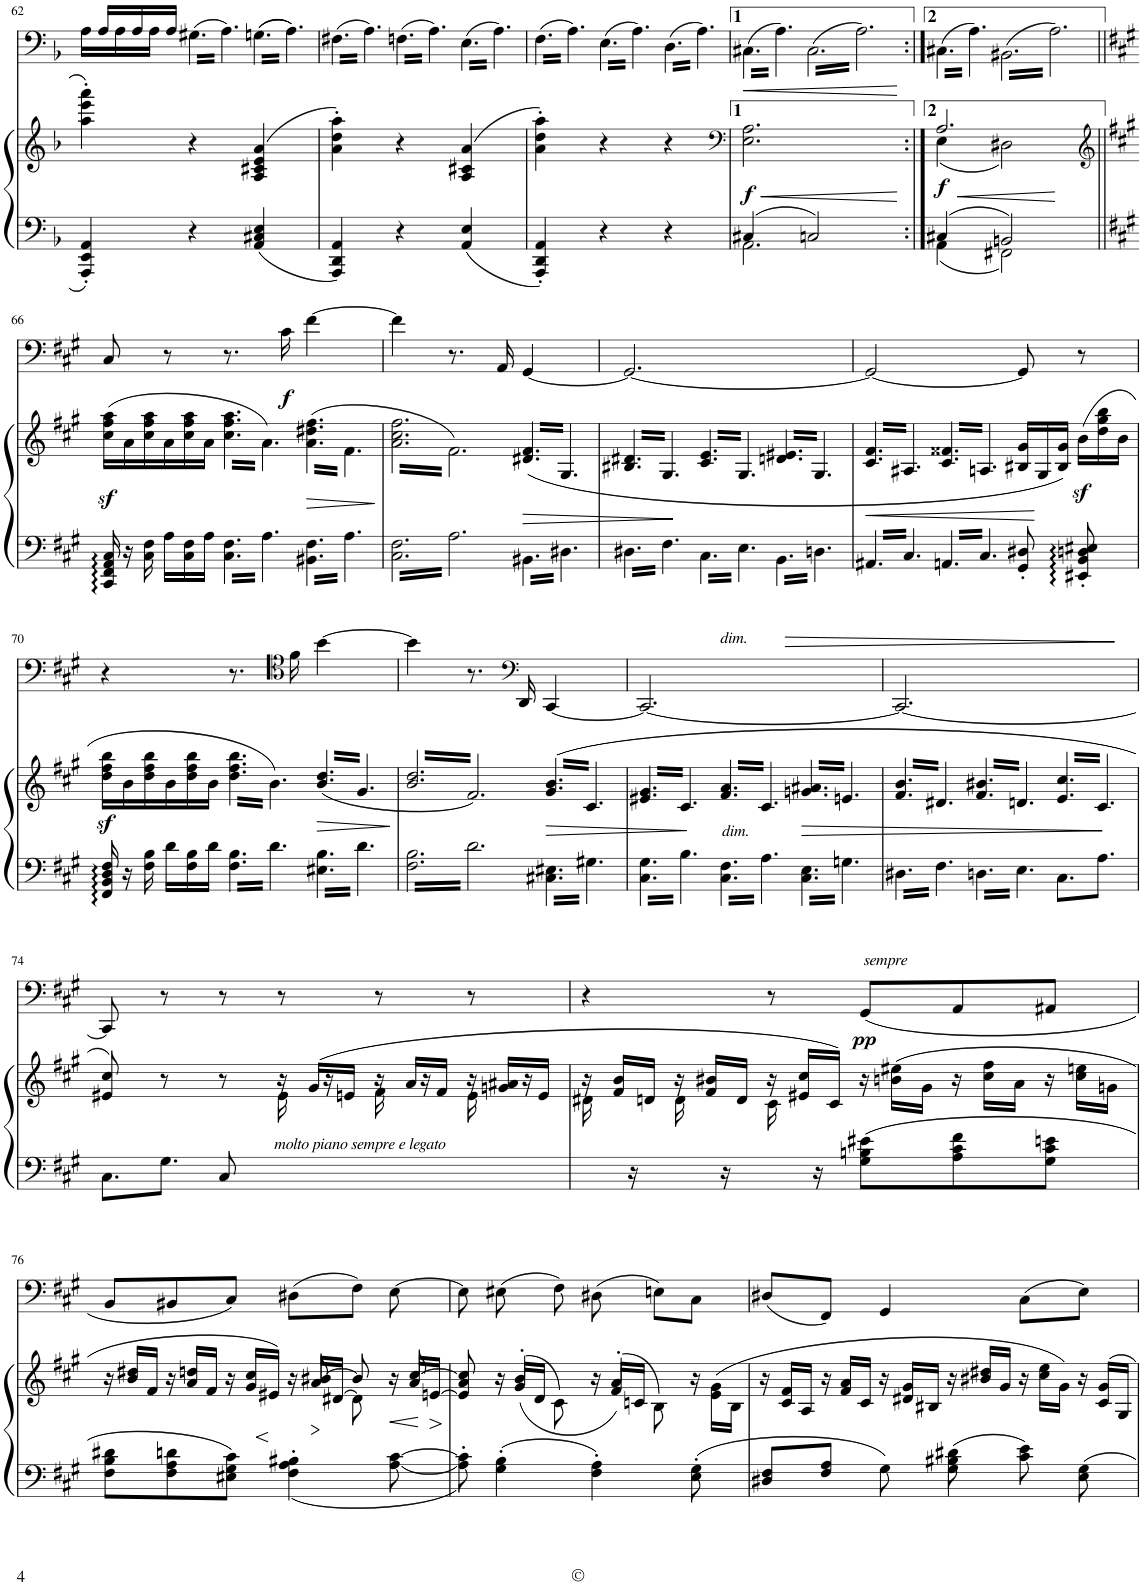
**kern	**kern	**dynam	**kern	**dynam
*part2	*part2	*part2	*part1	*part1
*staff3	*staff2	*staff2/3	*staff1	*staff1
*	*	*	*I"Cello	*
!!LO:PB:g=z
*clefF4	*clefG2	*	*clefF4	*
*k[b-]	*k[b-]	*	*k[b-]	*
*F:	*F:	*	*F:	*
*M3/4	*M3/4	*	*M3/4	*
*	*	*	*Xtuplet	*
=62	=62	=62	=62	=62
*	*	*	*^	*
4AAA/' 4EE/' 4AA/'	4aa\' 4eee\' 4aaa\'	.	24A\LL	24ryy	.
.	.	.	24ryy	24A/LL	.
.	.	.	24A\	24ryy	.
.	.	.	24ryy	24A/	.
.	.	.	24A\JJ	24ryy	.
.	.	.	24ryy	24A/JJ	.
*	*	*	*tremolo	*	*
4r	4r	.	(>16G#X\LL	2ryy	.
.	.	.	16A\)	.	.
.	.	.	16G#X\	.	.
.	.	.	16A\)JJ	.	.
4AA/ 4C#X/ 4E/	(>4A/ 4c#X/ 4e/ 4a/	.	(>(>16Gn\LL	.	.
.	.	.	16A\))	.	.
.	.	.	16Gn\	.	.
.	.	.	16A\))JJ	.	.
*	*	*	*v	*v	*
=63	=63	=63	=63	=63
4AAA/ 4DD/ 4AA/	4a\' 4dd\' 4aa\')	.	(16F#X\LL	.
.	.	.	16A\)	.
.	.	.	16F#X\	.
.	.	.	16A\)JJ	.
4r	4r	.	(16Fn\LL	.
.	.	.	16A\)	.
.	.	.	16Fn\	.
.	.	.	16A\)JJ	.
4AA/ 4E/	(>4A/ 4c#X/ 4a/	.	(16E\LL	.
.	.	.	16A\)	.
.	.	.	16E\	.
.	.	.	16A\)JJ	.
=64	=64	=64	=64	=64
4AAA/' 4DD/' 4AA/'	4a\' 4dd\' 4aa\')	.	(16F\LL	.
.	.	.	16A\)	.
.	.	.	16F\	.
.	.	.	16A\)JJ	.
4r	4r	.	(16E\LL	.
.	.	.	16A\)	.
.	.	.	16E\	.
.	.	.	16A\)JJ	.
4r	4r	.	(16D\LL	.
.	.	.	16A\)	.
.	.	.	16D\	.
.	.	.	16A\)JJ	.
=65	=65	=65	=65	=65
*	*clefF4	*	*	*
*^	*	*	*	*
!	!	!	!LO:HP:b	!	!LO:HP:b
!	!	!	!LO:DY:n=1:b	!	!
4C#X/	2.AA\	2.E\ 2.A\	< f	(16C#X\LL	<
.	.	.	.	16A\)	.
.	.	.	.	16C#X\	.
.	.	.	.	16A\)JJ	.
2Cn/	.	.	.	(16C#\LL	.
.	.	.	.	16A\)	.
.	.	.	.	16C#\	.
.	.	.	.	16A\)	.
.	.	.	.	16C#\	.
.	.	.	.	16A\)	.
.	.	.	.	16C#\	.
.	.	.	.	16A\)JJ	.
=65X1:|!	=65X1:|!	=65X1:|!	=65X1:|!	=65X1:|!	=65X1:|!
!	!	!	!LO:HP:b	!	!
*	*	*^	*	*	*
!	!	!	!	!LO:DY:n=1:b	!	!
4C#X/	4AA\	2.A/	(4E\	< f	(16C#X\LL	.
.	.	.	.	.	16A\)	.
.	.	.	.	.	16C#X\	.
.	.	.	.	.	16A\)JJ	.
2BBn/	2FF#X\	.	2D#X\)	.	(16BB#X\LL	.
.	.	.	.	.	16A\)	.
.	.	.	.	.	16BB#X\	.
.	.	.	.	.	16A\)	.
.	.	.	.	.	16BB#X\	.
.	.	.	.	.	16A\)	.
.	.	.	.	.	16BB#X\	.
.	.	.	.	.	16A\)JJ	.
*	*	*	*	*	*Xtremolo	*
*v	*v	*	*	*	*	*
*	*v	*v	*	*	*
.	.	[	.	.
!!LO:LB:g=z
=66||	=66||	=66||	=66||	=66||
*	*clefG2	*	*	*
*k[f#c#g#]	*k[f#c#g#]	*	*k[f#c#g#]	*
*Xtuplet	*Xtuplet	*	*	*
24CC#/ 24FF#/ 24AA/ 24C#/	(>24cc#\z< 24ff#\z< 24aa\z<LL	.	8C#/	.
24r	24a\	.	.	.
.	.	.	.	.
24C#\ 24F#\	24cc#\ 24ff#\ 24aa\	.	.	.
24A\LL	24a\	.	8r	.
24C#\ 24F#\	24cc#\ 24ff#\ 24aa\	.	.	.
.	.	.	.	.
24A\JJ	24a\JJ	.	.	.
*	*tremolo	*	*	*
8C#\ 8F#\	16cc#\ 16ff#\ 16aa\LL	.	8.r	.
.	16a\)	.	.	.
8A\	16cc#\ 16ff#\ 16aa\	.	.	.
!	!	!	!	!LO:DY:b
.	16a\)JJ	.	16c#\	f
!	!	!LO:HP:b	!	!
8BB#X\ 8F#\	(>16a\ 16dd#X\ 16ff#\LL	>	[4f#\	.
.	16f#\	.	.	.
8A\	16a\ 16dd#X\ 16ff#\	.	.	.
.	16f#\JJ	.	.	.
.	.	[	.	.
=67	=67	=67	=67	=67
4C#\ 4F#\	16a\ 16cc#\ 16ff#\LL	.	4f#\]	.
.	16f#\)	.	.	.
.	16a\ 16cc#\ 16ff#\	.	.	.
.	16f#\)	.	.	.
4A\	16a\ 16cc#\ 16ff#\	.	8.r	.
.	16f#\)	.	.	.
.	16a\ 16cc#\ 16ff#\	.	.	.
.	16f#\)JJ	.	16AA/	.
!	!	!LO:HP:b	!	!
8BB#X\	(16d#X/ 16f#/LL	>	[4GG#/	.
.	16G#/	.	.	.
8D#X\	16d#X/ 16f#/	.	.	.
.	16G#/JJ	.	.	.
.	.	]	.	.
=68	=68	=68	=68	=68
8D#X\	16B#X/ 16d#X/LL	.	2.GG#/_	.
.	16G#/	.	.	.
8F#\	16B#X/ 16d#X/	.	.	.
.	16G#/JJ	.	.	.
8C#\	16c#/ 16e/LL	.	.	.
.	16G#/	.	.	.
8E\	16c#/ 16e/	.	.	.
.	16G#/JJ	.	.	.
8BB\	16dn/ 16e#X/LL	.	.	.
.	16G#/	.	.	.
8Dn\	16dn/ 16e#X/	.	.	.
.	16G#/JJ	.	.	.
=69	=69	=69	=69	=69
!	!	!LO:HP:b	!	!
8AA#X/	16c#/ 16f#/LL	<	2GG#/_	.
.	16A#X/	.	.	.
8C#/	16c#/ 16f#/	.	.	.
.	16A#X/JJ	.	.	.
8AAn/	16c#/ 16f##X/LL	.	.	.
.	16An/	.	.	.
8C#/	16c#/ 16f##X/	.	.	.
.	16An/JJ	.	.	.
*	*Xtremolo	*	*	*
8GG#/' 8D#X/'	24B#X/ 24g#/LL	.	8GG#/]	.
.	24G#/	.	.	.
.	.	.	.	.
.	24B#/ 24g#/JJ)	.	.	.
8EE#X/' 8BB/' 8Dn/' 8E#X/'	(24bz<\LL	.	8r	.
.	24dd\ 24gg#\ 24bb\	.	.	.
.	24b\JJ	.	.	.
.	.	]	.	.
!!LO:LB:g=z
=70	=70	=70	=70	=70
24FF#/ 24BB/ 24D/ 24F#/	24dd\z< 24ff#\z< 24bb\z<LL	.	4r	.
24r	24b\	.	.	.
24F#\ 24B\	24dd\ 24ff#\ 24bb\	.	.	.
24d\LL	24b\	.	.	.
24F#\ 24B\	24dd\ 24ff#\ 24bb\	.	.	.
24d\JJ	24b\JJ	.	.	.
*	*tremolo	*	*	*
8F#\ 8B\	16dd\ 16ff#\ 16bb\LL	.	8.r	.
.	16b\)	.	.	.
8d\	16dd\ 16ff#\ 16bb\	.	.	.
*	*	*	*clefC4	*
.	16b\)JJ	.	16f#\	.
!	!	!LO:HP:b	!	!
8E#X\ 8B\	(<16b/ 16dd/LL	>	[4b\	.
.	16g#/	.	.	.
8d\	16b/ 16dd/	.	.	.
.	16g#/JJ	.	.	.
.	.	[	.	.
=71	=71	=71	=71	=71
4F#\ 4B\	16b/ 16dd/LL	.	4b\]	.
.	16f#/)	.	.	.
.	16b/ 16dd/	.	.	.
.	16f#/)	.	.	.
4d\	16b/ 16dd/	.	8.r	.
.	16f#/)	.	.	.
.	16b/ 16dd/	.	.	.
*	*	*	*clefF4	*
.	16f#/)JJ	.	16DD/	.
!	!	!LO:HP:b	!	!
8C#X\ 8E#X\	(>16g#/ 16b/LL	>	[4CC#/	.
.	16c#/	.	.	.
8G#X\	16g#/ 16b/	.	.	.
.	16c#/JJ	.	.	.
.	.	]	.	.
=72	=72	=72	=72	=72
*	*	*	*^	*
8C#\ 8G#\	16e#X/ 16g#/LL	.	2.CC#/_	4ryy	.
.	16c#/	.	.	.	.
8B\	16e#X/ 16g#/	.	.	.	.
.	16c#/JJ	.	.	.	.
!	!	!	!	!LO:TX:a:i:t=dim.	!
!	!LO:TX:b:i:t=dim.	!	!	!	!
8C#\ 8F#\	16f#/ 16a/LL	.	.	2ryy	.
.	16c#/	.	.	.	.
8A\	16f#/ 16a/	.	.	.	.
.	16c#/JJ	.	.	.	.
!	!	!LO:HP:b	!	!	!
8C#\ 8E\	16gn/ 16a#X/LL	>	.	.	.
.	16en/	.	.	.	.
8Gn\	16gn/ 16a#X/	.	.	.	.
.	16en/JJ	.	.	.	.
.	.	]	.	.	.
*	*	*	*v	*v	*
=73	=73	=73	=73	=73
8D#X\	16f#/ 16b/LL	.	2.CC#/_	.
.	16d#X/	.	.	.
8F#\	16f#/ 16b/	.	.	.
.	16d#X/JJ	.	.	.
8Dn\	16f#/ 16b#X/LL	.	.	.
.	16dn/	.	.	.
8E\	16f#/ 16b#X/	.	.	.
.	16dn/JJ	.	.	.
12.C#\L	16e/ 16cc#/LL	.	.	.
.	16c#/	.	.	.
12.A\J	16e/ 16cc#/	.	.	.
.	16c#/JJ	.	.	.
*	*Xtremolo	*	*	*
.	.	.	.	[
!!LO:LB:g=z
=74	=74	=74	=74	=74
*	*^	*	*	*
12.C#\L	8e#X/ 8cc#/)	4.ryy	.	8CC#/]	.
.	.	.	.	.	.
12.G#\J	8r	.	.	8r	.
8C#/	8r	.	.	8r	.
!	!LO:TX:b:i:t=molto piano sempre e legato	!	!	!	!
16ryy	24r	16e#\	.	8r	.
.	(>24g#/LL	.	.	.	.
16r	.	16ryy	.	.	.
.	24en/JJ	.	.	.	.
16ryy	24r	16f#\	.	8r	.
.	24a/LL	.	.	.	.
16r	.	16ryy	.	.	.
.	24f#/JJ	.	.	.	.
16ryy	24r	16e\	.	8r	.
.	24gn/ 24a#X/LL	.	.	.	.
16r	.	16ryy	.	.	.
.	24e/JJ	.	.	.	.
=75	=75	=75	=75	=75	=75
16ryy	24r	16d#X\	.	4r	.
.	24f#/ 24b/LL	.	.	.	.
16r	.	16ryy	.	.	.
.	24dn/JJ	.	.	.	.
16ryy	24r	16d\	.	.	.
.	24f#/ 24b#X/LL	.	.	.	.
16r	.	16ryy	.	.	.
.	24d/JJ	.	.	.	.
16ryy	24r	16c#\	.	8r	.
.	24e#X/ 24cc#/LL	.	.	.	.
16r	.	4..ryy	.	.	.
.	24c#/JJ)	.	.	.	.
!	!	!	!	!LO:TX:a:i:t=sempre	!
!	!	!	!	!	!LO:DY:b
8G#\ 8Bn\ 8e#X\L	24r	.	.	(8GG#/L	pp
.	(24bn\ 24ee#X\LL	.	.	.	.
.	24g#\JJ	.	.	.	.
8A\ 8c#\ 8f#\	24r	.	.	8AA/	.
.	24cc#\ 24ff#\LL	.	.	.	.
.	24a\JJ	.	.	.	.
8G#\ 8c#\ 8en\J	24r	.	.	8AA#X/J	.
.	24cc#\ 24een\LL	.	.	.	.
.	24gn\JJ	.	.	.	.
!!LO:LB:g=z
=76	=76	=76	=76	=76	=76
8F#\ 8B\ 8d#X\L	24r	8ryy	.	8BB/L	.
.	24b/ 24dd#X/LL	.	.	.	.
.	24f#/JJ	.	.	.	.
8F#\ 8A\ 8dn\	24r	8ryy	.	8BB#X/	.
.	24a/ 24ddn/LL	.	.	.	.
.	24f#/JJ	.	.	.	.
8E#X\ 8G#\ 8c#\J	24r	8ryy	.	8C#/J)	.
.	24g#/ 24cc#/LL	.	.	.	.
.	24e#X/JJ)	.	.	.	.
4F#\' 4A\' 4B#X\'	24r	24ryy	.	(8D#X\L	.
!	!	!	!LO:HP:b	!	!
.	24a/LL	[12b#X/	>	.	.
.	[24d#X/JJ	.	.	.	.
.	8d#\]	8b#/]	.	8F#\J)	.
!	!	!	!LO:HP:b	!	!
[8A\ [8c#\	24r	24ryy	<	[8E\	.
.	24a/LL	[12cc#/	.	.	.
!	!	!	!LO:HP:b	!	!
.	[24en/JJ	.	>	.	.
*	*v	*v	*	*	*
.	.	] ] [ ]	.	.
=77	=77	=77	=77	=77
*	*^	*	*	*
8A\]' 8c#\]'	8e/] 8a/ 8cc#/]	6ryy	.	8E\]	.
4G#\' 4B\'	24r	.	.	(>8E#X\	.
.	(24g#/LL	6b'/	.	.	.
.	24d/JJ	.	.	.	.
.	8c#\)	.	.	8F#\)	.
.	.	24ryy	.	.	.
4F#\' 4A\'	24r	24ryy	.	(>8D#X\	.
.	((24f#/LL	6a'/	.	.	.
.	24cn/JJ	.	.	.	.
.	8B\)	.	.	8En\L)	.
.	.	6ryy	.	.	.
8E\' 8G#\'	24r	.	.	8C#\J	.
.	(>24e\ 24g#\LL	.	.	.	.
.	24B\JJ	.	.	.	.
*	*v	*v	*	*	*
=78	=78	=78	=78	=78
*^	*	*	*	*
8D#X/ 8F#/L	4.ryy	24r	.	(<8D#X/L	.
.	.	24c#/ 24f#/LL	.	.	.
.	.	24A/JJ	.	.	.
8F#/ 8A/J	.	24r	.	8FF#/J)	.
.	.	24f#/ 24a/LL	.	.	.
.	.	24c#/JJ	.	.	.
8G#\	.	24r	.	4GG#/	.
.	.	24d#X/ 24g#/LL	.	.	.
.	.	24B#X/JJ	.	.	.
4G#\	8B#X\ 8d#X\	24r	.	.	.
.	.	24b#X/ 24dd#X/LL	.	.	.
.	.	24g#/JJ	.	.	.
.	8c#\ 8e\	24r	.	(>8C#\L	.
.	.	24cc#\ 24ee\LL	.	.	.
.	.	24g#\JJ)	.	.	.
8E\ 8G#\	8ryy	24r	.	8E\J)	.
.	.	24c#/ 24g#/LL	.	.	.
.	.	24G#/JJ	.	.	.
*v	*v	*	*	*	*
=	=	=	=	=
*-	*-	*-	*-	*-
